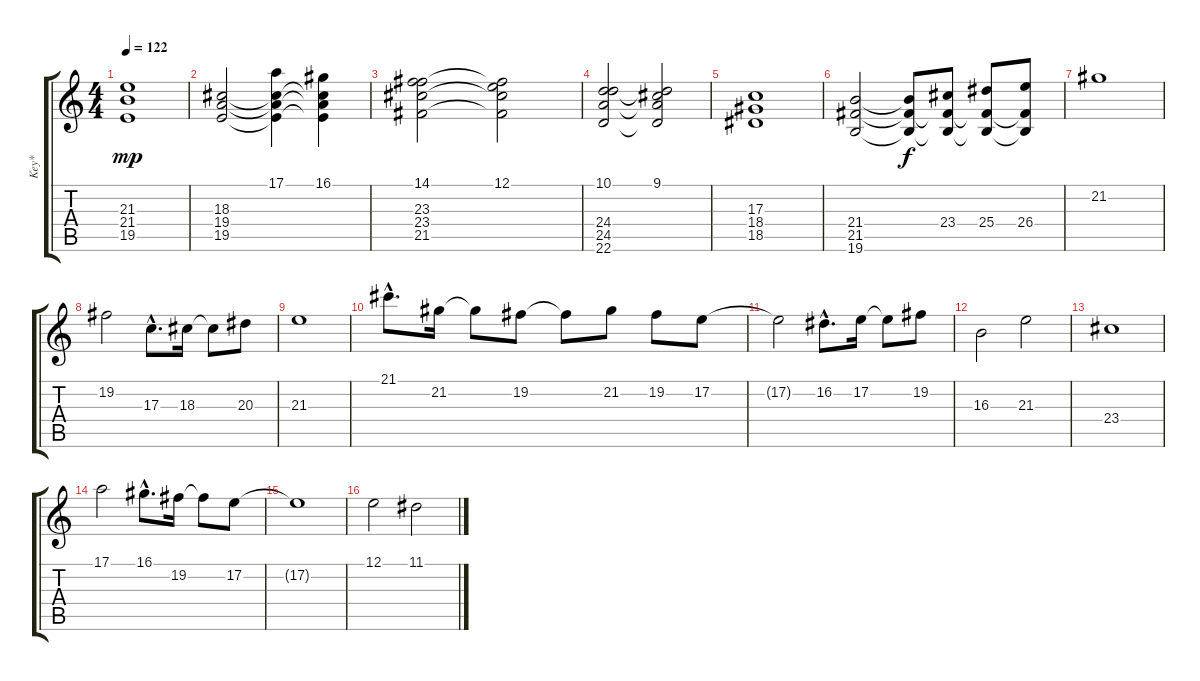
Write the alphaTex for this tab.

\track ("Key*" "Key*") {instrument stringensemble1}
\staff {score tabs}
\tuning (E4 B3 G3 D3 A2 E2) {hide}
\ts (4 4)
\tempo 122
\clef g2
\ks c
(21.3 21.4 19.5).1{dy mp} |
(18.3 19.4 19.5).2 (17.1 18.3{t} 19.4{t} 19.5{t}).4 (16.1 18.3{t} 19.4{t} 19.5{t}).4 |
(14.1 23.3 23.4 21.5).2 (12.1 23.3{t} 23.4{t} 21.5{t}).2 |
(10.1 24.4 24.5 22.6).2 (9.1 24.4{t} 24.5{t} 22.6{t}).2 |
(17.3 18.4 18.5).1 |
(21.4 21.5 19.6).2 (21.4{t} 21.5{t} 19.6{t}).8{dy f} (23.4 21.5{t} 19.6{t}).8 (25.4 21.5{t} 19.6{t}).8 (26.4 21.5{t} 19.6{t}).8 |
21.2.1 |
19.2.2 17.3{hac}.8{d} 18.3.16 18.3{t}.8 20.3.8 |
21.3.1 |
21.1{hac}.8{d} 21.2.16 21.2{t}.8 19.2.8 19.2{t}.8 21.2.8 19.2.8 17.2.8 |
17.2{t}.2 16.2{hac}.8{d} 17.2.16 17.2{t}.8 19.2.8 |
16.3.2 21.3.2 |
23.4.1 |
17.1.2 16.1{hac}.8{d} 19.2.16 19.2{t}.8 17.2.8 |
17.2{t}.1 |
12.1.2 11.1.2
